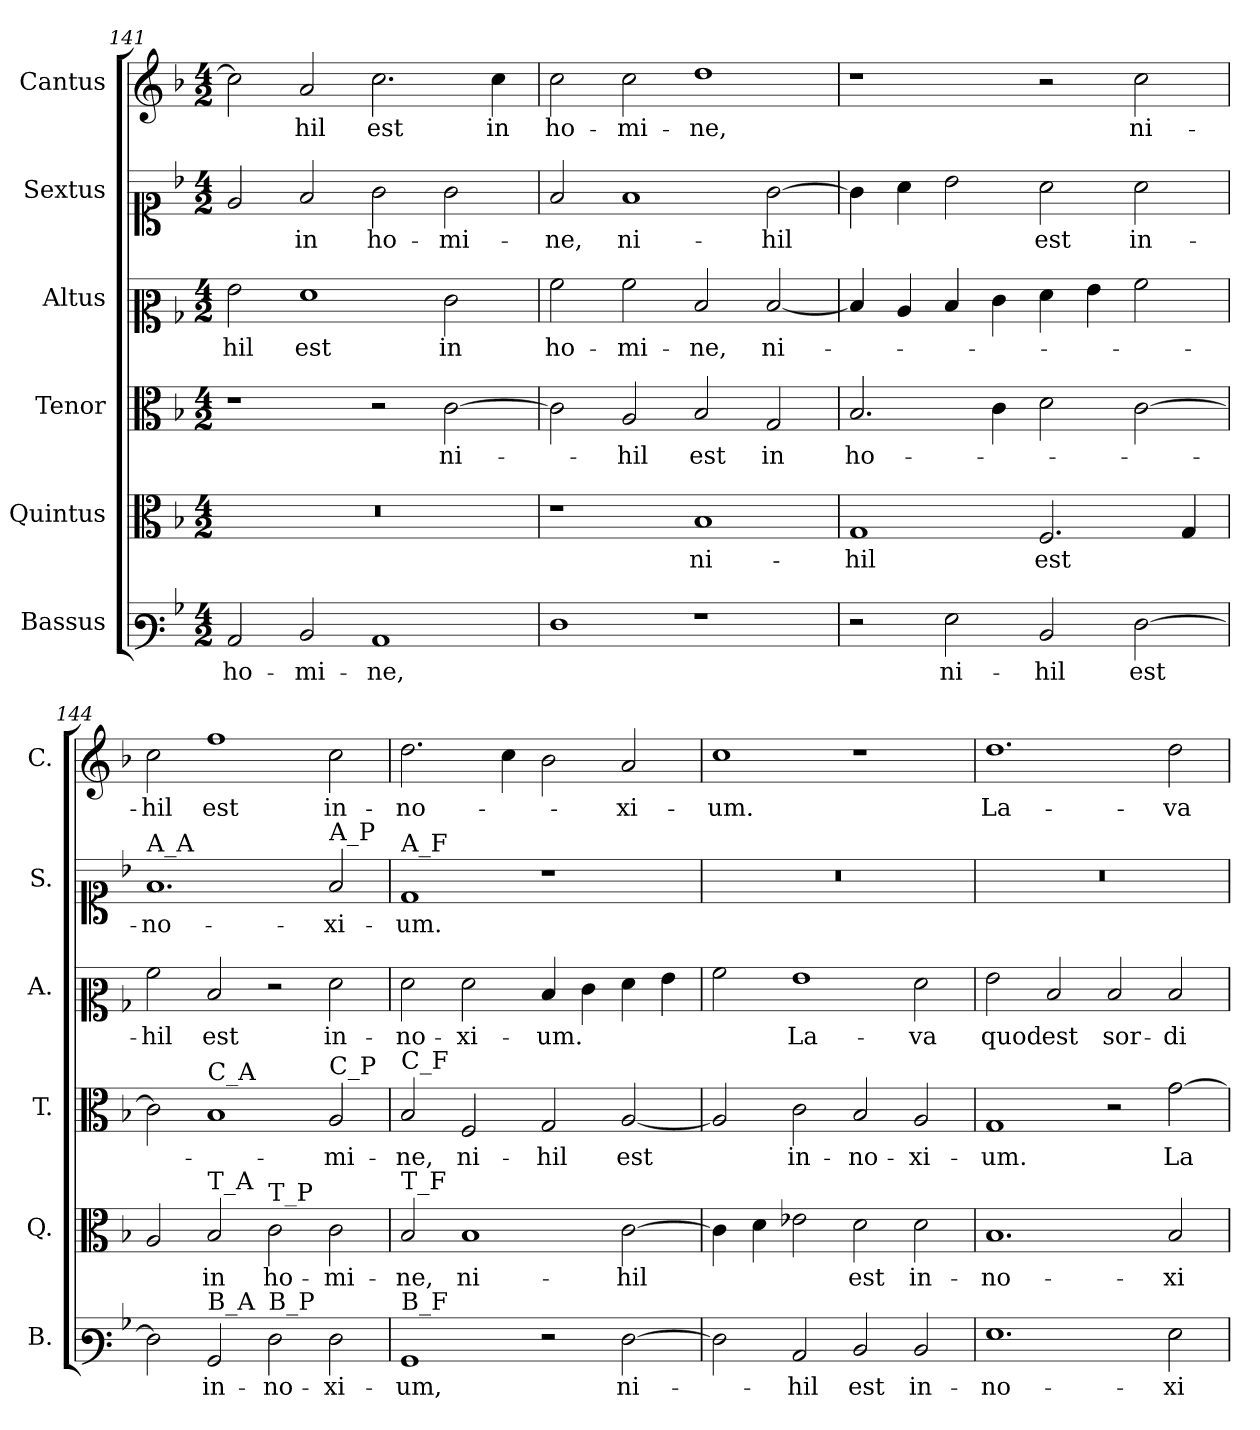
**kern	**text	**kern	**text	**kern	**text	**kern	**text	**kern	**text	**kern	**text
*part6	*part6	*part5	*part5	*part4	*part4	*part3	*part3	*part2	*part2	*part1	*part1
*staff6	*staff6	*staff5	*staff5	*staff4	*staff4	*staff3	*staff3	*staff2	*staff2	*staff1	*staff1
*I"Bassus	*	*I"Quintus	*	*I"Tenor	*	*I"Altus	*	*I"Sextus	*	*I"Cantus	*
*I'B.	*	*I'Q.	*	*I'T.	*	*I'A.	*	*I'S.	*	*I'C.	*
*clefF3	*	*clefC3	*	*clefC3	*	*clefC2	*	*clefC1	*	*clefG2	*
*k[b-]	*	*k[b-]	*	*k[b-]	*	*k[b-]	*	*k[b-]	*	*k[b-]	*
*M4/2	*	*M4/2	*	*M4/2	*	*M4/2	*	*M4/2	*	*M4/2	*
=141	=141	=141	=141	=141	=141	=141	=141	=141	=141	=141	=141
!	!	!LO:N:vis=1	!	!	!	!	!	!	!	!	!
2C/	ho-	0r	.	1r	.	2g\	-hil	2e/	.	2cc\]	.
2D/	-mi-	.	.	.	.	1f	est	2f/	in	2a/	-hil
1C	-ne,	.	.	2r	.	.	.	2g\	ho-	2.cc\	est
.	.	.	.	[2c\	ni-	2e\	in	2g\	-mi-	.	.
.	.	.	.	.	.	.	.	.	.	4cc\	in
=142	=142	=142	=142	=142	=142	=142	=142	=142	=142	=142	=142
1F	.	1r	.	2c\]	.	2a\	ho-	2f/	-ne,	2cc\	ho-
.	.	.	.	2A/	-hil	2a\	-mi-	1f	ni-	2cc\	-mi-
1r	.	1B-	ni-	2B-/	est	2d/	-ne,	.	.	1dd	-ne,
.	.	.	.	2G/	in	[2d/	ni-	[2g\	-hil	.	.
=143	=143	=143	=143	=143	=143	=143	=143	=143	=143	=143	=143
2r	.	1G	-hil	2.B-/	ho-	4d/]	.	4g\]	.	1r	.
.	.	.	.	.	.	4c/	.	4a\	.	.	.
2G\	ni-	.	.	.	.	4d/	.	2b-\	.	.	.
.	.	.	.	4c\	.	4e\	.	.	.	.	.
2D/	-hil	2.F/	est	2d\	.	4f\	.	2a\	est	2r	.
.	.	.	.	.	.	4g\	.	.	.	.	.
[2F\	est	.	.	[2c\	.	2a\	.	2a\	in-	2cc\	ni-
.	.	4G/	.	.	.	.	.	.	.	.	.
=144	=144	=144	=144	=144	=144	=144	=144	=144	=144	=144	=144
!	!	!	!	!	!	!	!	!LO:TX:a:t=A_A	!	!	!
2F\]	.	2A/	.	2c\]	.	2a\	-hil	1.f	-no-	2cc\	-hil
!	!	!	!	!LO:TX:a:t=C_A	!	!	!	!	!	!	!
!	!	!LO:TX:a:t=T_A	!	!	!	!	!	!	!	!	!
!LO:TX:a:t=B_A	!	!	!	!	!	!	!	!	!	!	!
2BB-/	in-	2B-/	in	1B-	.	2d/	est	.	.	1ff	est
!	!	!LO:TX:a:t=T_P	!	!	!	!	!	!	!	!	!
!LO:TX:a:t=B_P	!	!	!	!	!	!	!	!	!	!	!
2F\	-no-	2c\	ho-	.	.	2r	.	.	.	.	.
!	!	!	!	!	!	!	!	!LO:TX:a:t=A_P	!	!	!
!	!	!	!	!LO:TX:a:t=C_P	!	!	!	!	!	!	!
2F\	-xi-	2c\	-mi-	2A/	-mi-	2f\	in-	2f/	-xi-	2cc\	in-
=145	=145	=145	=145	=145	=145	=145	=145	=145	=145	=145	=145
!	!	!	!	!	!	!	!	!LO:TX:a:t=A_F	!	!	!
!	!	!	!	!LO:TX:a:t=C_F	!	!	!	!	!	!	!
!	!	!LO:TX:a:t=T_F	!	!	!	!	!	!	!	!	!
!LO:TX:a:t=B_F	!	!	!	!	!	!	!	!	!	!	!
1BB-	-um,	2B-/	-ne,	2B-/	-ne,	2f\	-no-	1d	-um.	2.dd\	-no-
.	.	1B-	ni-	2F/	ni-	2f\	-xi-	.	.	.	.
.	.	.	.	.	.	.	.	.	.	4cc\	.
2r	.	.	.	2G/	-hil	4d/	-um.	1r	.	2b-\	.
.	.	.	.	.	.	4e\	.	.	.	.	.
[2F\	ni-	[2c\	-hil	[2A/	est	4f\	.	.	.	2a/	-xi-
.	.	.	.	.	.	4g\	.	.	.	.	.
=146	=146	=146	=146	=146	=146	=146	=146	=146	=146	=146	=146
!	!	!	!	!	!	!	!	!LO:N:vis=1	!	!	!
2F\]	.	4c\]	.	2A/]	.	2a\	.	0r	.	1cc	-um.
.	.	4d\	.	.	.	.	.	.	.	.	.
2C/	-hil	2e-X\	.	2c\	in-	1g	La-	.	.	.	.
2D/	est	2d\	est	2B-/	-no-	.	.	.	.	1r	.
2D/	in-	2d\	in-	2A/	-xi-	2f\	-va	.	.	.	.
=147	=147	=147	=147	=147	=147	=147	=147	=147	=147	=147	=147
!	!	!	!	!	!	!	!	!LO:N:vis=1	!	!	!
1.G	-no-	1.B-	-no-	1G	-um.	2g\	quod	0r	.	1.dd	La-
.	.	.	.	.	.	2d/	est	.	.	.	.
.	.	.	.	2r	.	2d/	sor-	.	.	.	.
2G\	-xi-	2B-/	-xi-	[2g\	La-	2d/	-di-	.	.	2dd\	-va
=	=	=	=	=	=	=	=	=	=	=	=
*-	*-	*-	*-	*-	*-	*-	*-	*-	*-	*-	*-
